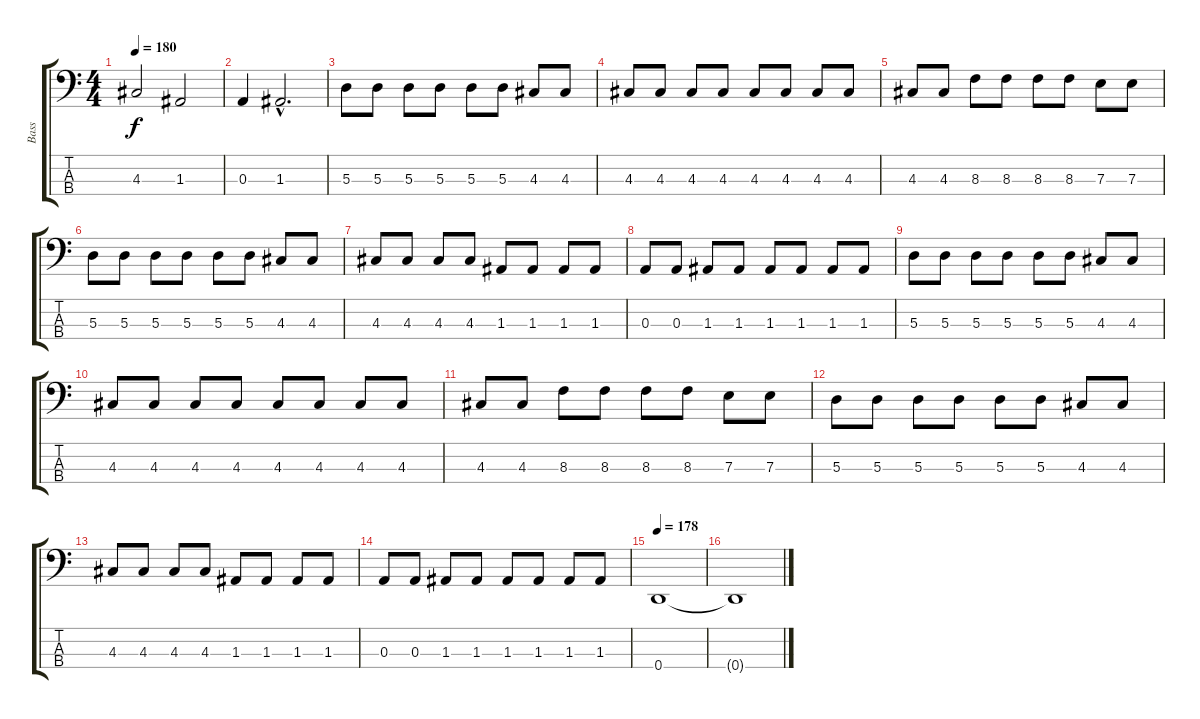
\track ("Bass" "Bass") {instrument electricbassfinger}
\staff {score tabs}
\tuning (G2 D2 A1 D1) {hide}
\ts (4 4)
\tempo 180
\clef f4
\ks c
4.3{t}.2{dy f} 1.3.2 |
0.3.4 1.3{hac}.2{d} |
5.3.8 5.3.8 5.3.8 5.3.8 5.3.8 5.3.8 4.3.8 4.3.8 |
4.3.8 4.3.8 4.3.8 4.3.8 4.3.8 4.3.8 4.3.8 4.3.8 |
4.3.8 4.3.8 8.3.8 8.3.8 8.3.8 8.3.8 7.3.8 7.3.8 |
5.3.8 5.3.8 5.3.8 5.3.8 5.3.8 5.3.8 4.3.8 4.3.8 |
4.3.8 4.3.8 4.3.8 4.3.8 1.3.8 1.3.8 1.3.8 1.3.8 |
0.3.8 0.3.8 1.3.8 1.3.8 1.3.8 1.3.8 1.3.8 1.3.8 |
5.3.8 5.3.8 5.3.8 5.3.8 5.3.8 5.3.8 4.3.8 4.3.8 |
4.3.8 4.3.8 4.3.8 4.3.8 4.3.8 4.3.8 4.3.8 4.3.8 |
4.3.8 4.3.8 8.3.8 8.3.8 8.3.8 8.3.8 7.3.8 7.3.8 |
5.3.8 5.3.8 5.3.8 5.3.8 5.3.8 5.3.8 4.3.8 4.3.8 |
4.3.8 4.3.8 4.3.8 4.3.8 1.3.8 1.3.8 1.3.8 1.3.8 |
0.3.8 0.3.8 1.3.8 1.3.8 1.3.8 1.3.8 1.3.8 1.3.8 |
\tempo 178
0.4.1 |
0.4{t}.1
